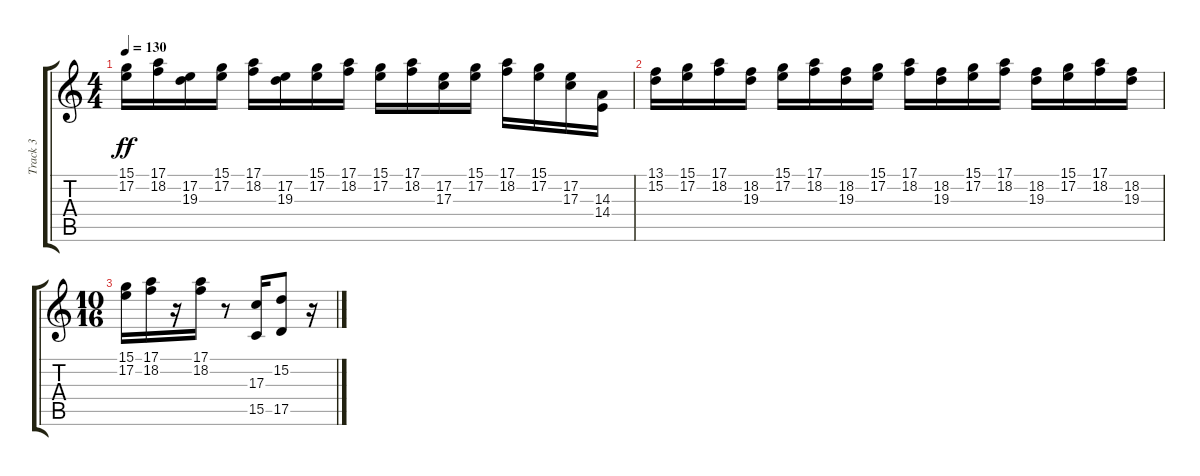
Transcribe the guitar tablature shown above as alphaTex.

\track ("Track 3" "Track 3") {instrument lead2sawtooth}
\staff {score tabs}
\tuning (E4 B3 G3 D3 A2 E2) {hide}
\ts (4 4)
\tempo 130
\clef g2
\ks c
(15.1 17.2).16{dy ff} (17.1 18.2).16 (17.2 19.3).16 (15.1 17.2).16 (17.1 18.2).16 (17.2 19.3).16 (15.1 17.2).16 (17.1 18.2).16 (15.1 17.2).16 (17.1 18.2).16 (17.2 17.3).16 (15.1 17.2).16 (17.1 18.2).16 (15.1 17.2).16 (17.2 17.3).16 (14.3 14.4).16 |
(13.1 15.2).16 (15.1 17.2).16 (17.1 18.2).16 (18.2 19.3).16 (15.1 17.2).16 (17.1 18.2).16 (18.2 19.3).16 (15.1 17.2).16 (17.1 18.2).16 (18.2 19.3).16 (15.1 17.2).16 (17.1 18.2).16 (18.2 19.3).16 (15.1 17.2).16 (17.1 18.2).16 (18.2 19.3).16 |
\ts (10 16)
(15.1 17.2).16 (17.1 18.2).16 r.16 (17.1 18.2).16 r.8 (17.3 15.5).16 (15.2 17.5).8 r.16
